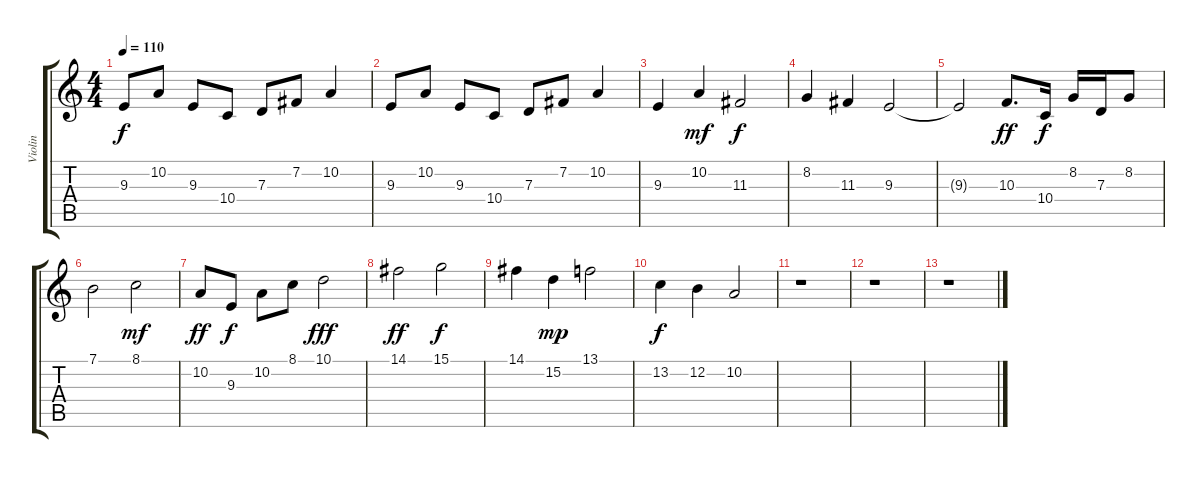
\track ("Violin" "Violin") {instrument violin}
\staff {score tabs}
\tuning (E4 B3 G3 D3 A2 E2) {hide}
\ts (4 4)
\tempo 110
\clef g2
\ks c
9.3.8{dy f volume 12 instrument violin} 10.2.8 9.3.8 10.4.8 7.3.8 7.2.8 10.2.4 |
9.3.8 10.2.8 9.3.8 10.4.8 7.3.8 7.2.8 10.2.4 |
9.3.4{volume 8} 10.2.4{dy mf} 11.3.2{dy f} |
8.2.4 11.3.4 9.3.2 |
9.3{t}.2 10.3.8{d dy ff} 10.4.16{dy f} 8.2.16 7.3.16 8.2.8 |
7.1.2 8.1.2{dy mf} |
10.2.8{dy ff} 9.3.8{dy f} 10.2.8 8.1.8 10.1.2{dy fff} |
14.1.2{dy ff} 15.1.2{dy f} |
14.1.4 15.2.4{dy mp} 13.1.2 |
13.2.4{dy f} 12.2.4 10.2.2 |
r.1 |
r.1 |
r.1
